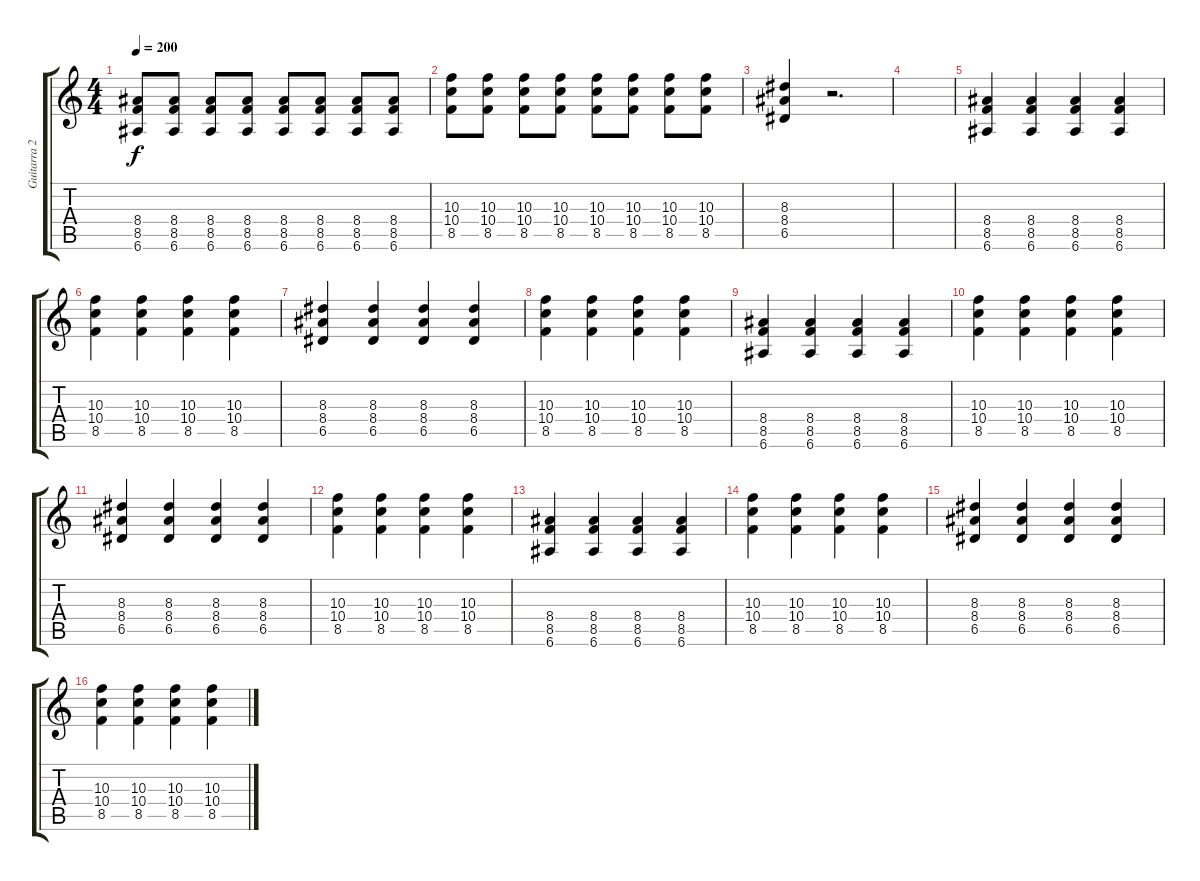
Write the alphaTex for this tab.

\track ("Guitarra 2" "Guitarra 2") {instrument overdrivenguitar}
\staff {score tabs}
\tuning (E4 B3 G3 D3 A2 E2) {hide}
\ts (4 4)
\tempo 200
\clef g2
\ks c
(8.4 8.5 6.6).8{dy f} (8.4 8.5 6.6).8 (8.4 8.5 6.6).8 (8.4 8.5 6.6).8 (8.4 8.5 6.6).8 (8.4 8.5 6.6).8 (8.4 8.5 6.6).8 (8.4 8.5 6.6).8 |
(10.3 10.4 8.5).8 (10.3 10.4 8.5).8 (10.3 10.4 8.5).8 (10.3 10.4 8.5).8 (10.3 10.4 8.5).8 (10.3 10.4 8.5).8 (10.3 10.4 8.5).8 (10.3 10.4 8.5).8 |
(8.3 8.4 6.5).4 r.2{d} |
|
(8.4 8.5 6.6).4 (8.4 8.5 6.6).4 (8.4 8.5 6.6).4 (8.4 8.5 6.6).4 |
(10.3 10.4 8.5).4 (10.3 10.4 8.5).4 (10.3 10.4 8.5).4 (10.3 10.4 8.5).4 |
(8.3 8.4 6.5).4 (8.3 8.4 6.5).4 (8.3 8.4 6.5).4 (8.3 8.4 6.5).4 |
(10.3 10.4 8.5).4 (10.3 10.4 8.5).4 (10.3 10.4 8.5).4 (10.3 10.4 8.5).4 |
(8.4 8.5 6.6).4 (8.4 8.5 6.6).4 (8.4 8.5 6.6).4 (8.4 8.5 6.6).4 |
(10.3 10.4 8.5).4 (10.3 10.4 8.5).4 (10.3 10.4 8.5).4 (10.3 10.4 8.5).4 |
(8.3 8.4 6.5).4 (8.3 8.4 6.5).4 (8.3 8.4 6.5).4 (8.3 8.4 6.5).4 |
(10.3 10.4 8.5).4 (10.3 10.4 8.5).4 (10.3 10.4 8.5).4 (10.3 10.4 8.5).4 |
(8.4 8.5 6.6).4 (8.4 8.5 6.6).4 (8.4 8.5 6.6).4 (8.4 8.5 6.6).4 |
(10.3 10.4 8.5).4 (10.3 10.4 8.5).4 (10.3 10.4 8.5).4 (10.3 10.4 8.5).4 |
(8.3 8.4 6.5).4 (8.3 8.4 6.5).4 (8.3 8.4 6.5).4 (8.3 8.4 6.5).4 |
(10.3 10.4 8.5).4 (10.3 10.4 8.5).4 (10.3 10.4 8.5).4 (10.3 10.4 8.5).4
